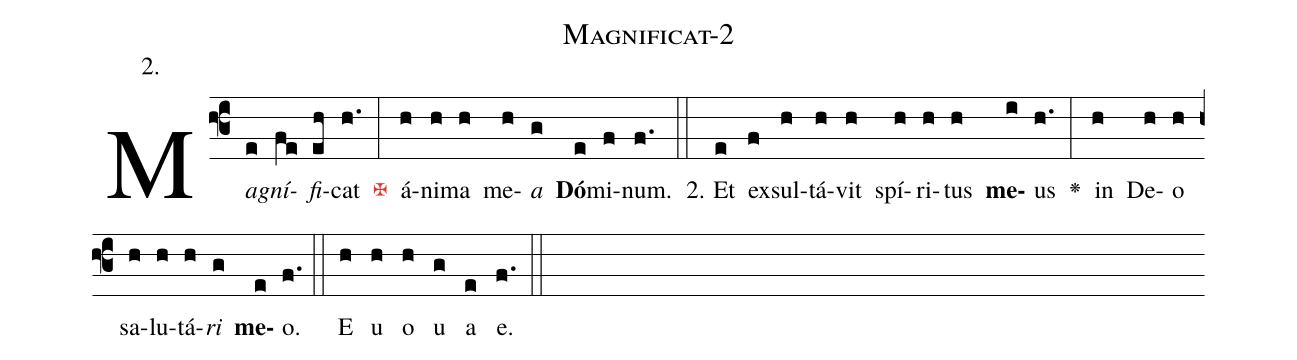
name: Magnificat-2;
annotation: 2.;
%%
(f3)M<i>a(e)gní(fe)fi</i>(eh)cat(h.) <c><v>\maltese</v></c>(:) á(h)ni(h)ma(h) me(h)<i>a</i>(g) <b>Dó</b>(e)mi(f)num.(f.) (::)
2. Et(e) ex(f)sul(h)tá(h)vit(h) spí(h)ri(h)tus(h) <b>me</b>(i)us(h.) <v>\greheightstar</v>(:) in(h) De(h)o(h) sa(h)lu(h)tá(h)<i>ri</i>(g) <b>me</b>(e)o.(f.) (::) E(h) u(h) o(h) u(g) a(e) e.(f.) (::)
